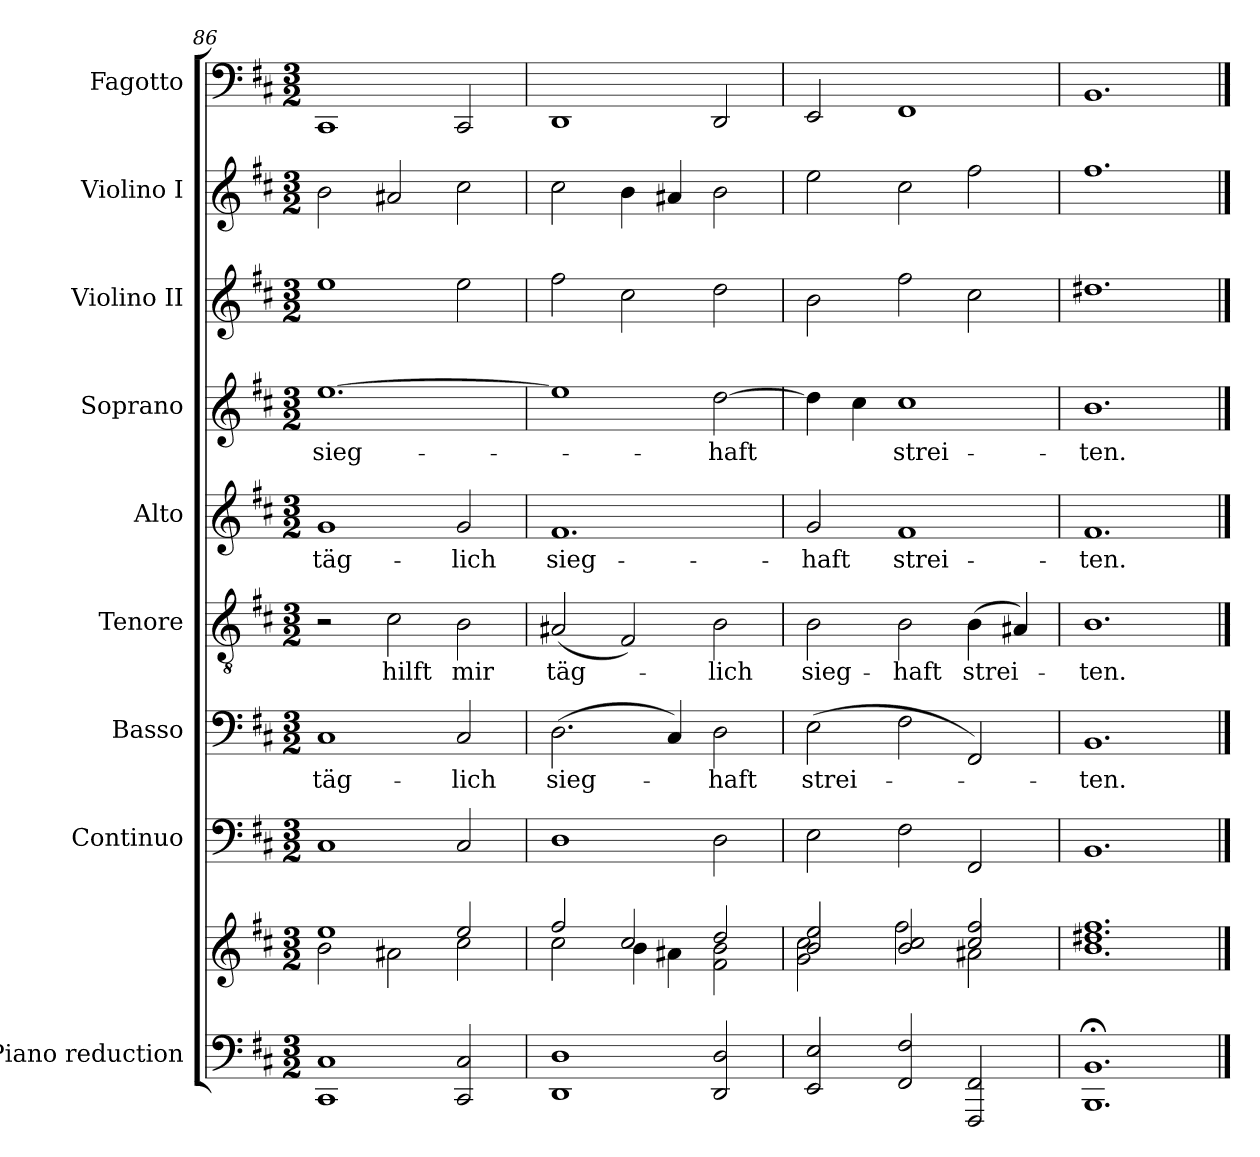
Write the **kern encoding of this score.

**kern	**kern	**kern	**kern	**text	**kern	**text	**kern	**text	**kern	**text	**kern	**kern	**kern
*part9	*part9	*part8	*part7	*part7	*part6	*part6	*part5	*part5	*part4	*part4	*part3	*part2	*part1
*staff10	*staff9	*staff8	*staff7	*staff7	*staff6	*staff6	*staff5	*staff5	*staff4	*staff4	*staff3	*staff2	*staff1
*I"Piano reduction	*	*I"Continuo	*I"Basso	*	*I"Tenore	*	*I"Alto	*	*I"Soprano	*	*I"Violino II	*I"Violino I	*I"Fagotto
*I'Pno	*	*	*	*	*	*	*	*	*	*	*I'Vln	*I'Vln	*
*clefF4	*clefG2	*clefF4	*clefF4	*	*clefGv2	*	*clefG2	*	*clefG2	*	*clefG2	*clefG2	*clefF4
*k[f#c#]	*k[f#c#]	*k[f#c#]	*k[f#c#]	*	*k[f#c#]	*	*k[f#c#]	*	*k[f#c#]	*	*k[f#c#]	*k[f#c#]	*k[f#c#]
*M3/2	*M3/2	*M3/2	*M3/2	*	*M3/2	*	*M3/2	*	*M3/2	*	*M3/2	*M3/2	*M3/2
=86	=86	=86	=86	=86	=86	=86	=86	=86	=86	=86	=86	=86	=86
*	*^	*	*	*	*	*	*	*	*	*	*	*	*
!	!	!	!	!	!LO:LY:b	!	!	!	!LO:LY:b	!	!LO:LY:b	!	!	!
1CC# 1C#	1ee	2b\	1C#	1C#	täg-	2r	.	1g	täg-	[1.ee	sieg-	1ee	2b\	1CC#
!	!	!	!	!	!	!	!LO:LY:b	!	!	!	!	!	!	!
.	.	2a#X\	.	.	.	2c#\	hilft	.	.	.	.	.	2a#X/	.
!	!	!	!	!	!LO:LY:b	!	!LO:LY:b	!	!LO:LY:b	!	!	!	!	!
2CC#/ 2C#/	2ee/	2cc#\	2C#/	2C#/	-lich	2B\	mir	2g/	lich	.	.	2ee\	2cc#\	2CC#/
=87	=87	=87	=87	=87	=87	=87	=87	=87	=87	=87	=87	=87	=87	=87
!	!	!	!	!	!LO:LY:b	!	!LO:LY:b	!	!LO:LY:b	!	!	!	!	!
1DD 1D	2ff#/	2cc#\	1D	(>2.D\	sieg-	(<2A#X/	täg-	1.f#	sieg-	1ee]	.	2ff#\	2cc#\	1DD
.	2cc#/	4b\	.	.	.	2F#/)	.	.	.	.	.	2cc#\	4b\	.
.	.	4a#X\	.	4C#/)	.	.	.	.	.	.	.	.	4a#X/	.
!	!	!	!	!	!LO:LY:b	!	!LO:LY:b	!	!	!	!LO:LY:b	!	!	!
2DD/ 2D/	2dd/	2f#!\ 2b\	2D\	2D\	-haft	2B\	lich	.	.	[2dd\	-haft	2dd\	2b\	2DD/
=88	=88	=88	=88	=88	=88	=88	=88	=88	=88	=88	=88	=88	=88	=88
!	!	!	!	!	!LO:LY:b	!	!LO:LY:b	!	!LO:LY:b	!	!	!	!	!
2EE/ 2E/	2b/ 2ee/	2g!\ 2cc#\	2E\	(>2E\	strei-	2B\	sieg-	2g/	-haft	4dd\]	.	2b\	2ee\	2EE/
.	.	.	.	.	.	.	.	.	.	4cc#\	.	.	.	.
!	!	!	!	!	!	!	!LO:LY:b	!	!LO:LY:b	!	!LO:LY:b	!	!	!
2FF#/ 2F#/	2b!/ 2cc#/	2ff#\	2F#\	2F#\	.	2B\	haft	1f#	strei-	1cc#	strei-	2ff#\	2cc#\	1FF#
!	!	!	!	!	!	!	!LO:LY:b	!	!	!	!	!	!	!
2FFF#/ 2FF#/	2cc#/ 2ff#/	2a#X!\	2FF#/	2FF#/)	.	(>4B\	strei-	.	.	.	.	2cc#\	2ff#\	.
.	.	.	.	.	.	4A#X/)	.	.	.	.	.	.	.	.
=89	=89	=89	=89	=89	=89	=89	=89	=89	=89	=89	=89	=89	=89	=89
!	!	!	!	!	!LO:LY:b	!	!LO:LY:b	!	!LO:LY:b	!	!LO:LY:b	!	!	!
1.BBB;< 1.BB;<	1.dd#X 1.ff#	1.b!	1.BB	1.BB	-ten.	1.B	ten.	1.f#	-ten.	1.b	-ten.	1.dd#X	1.ff#	1.BB
*	*v	*v	*	*	*	*	*	*	*	*	*	*	*	*
==	==	==	==	==	==	==	==	==	==	==	==	==	==
*-	*-	*-	*-	*-	*-	*-	*-	*-	*-	*-	*-	*-	*-
